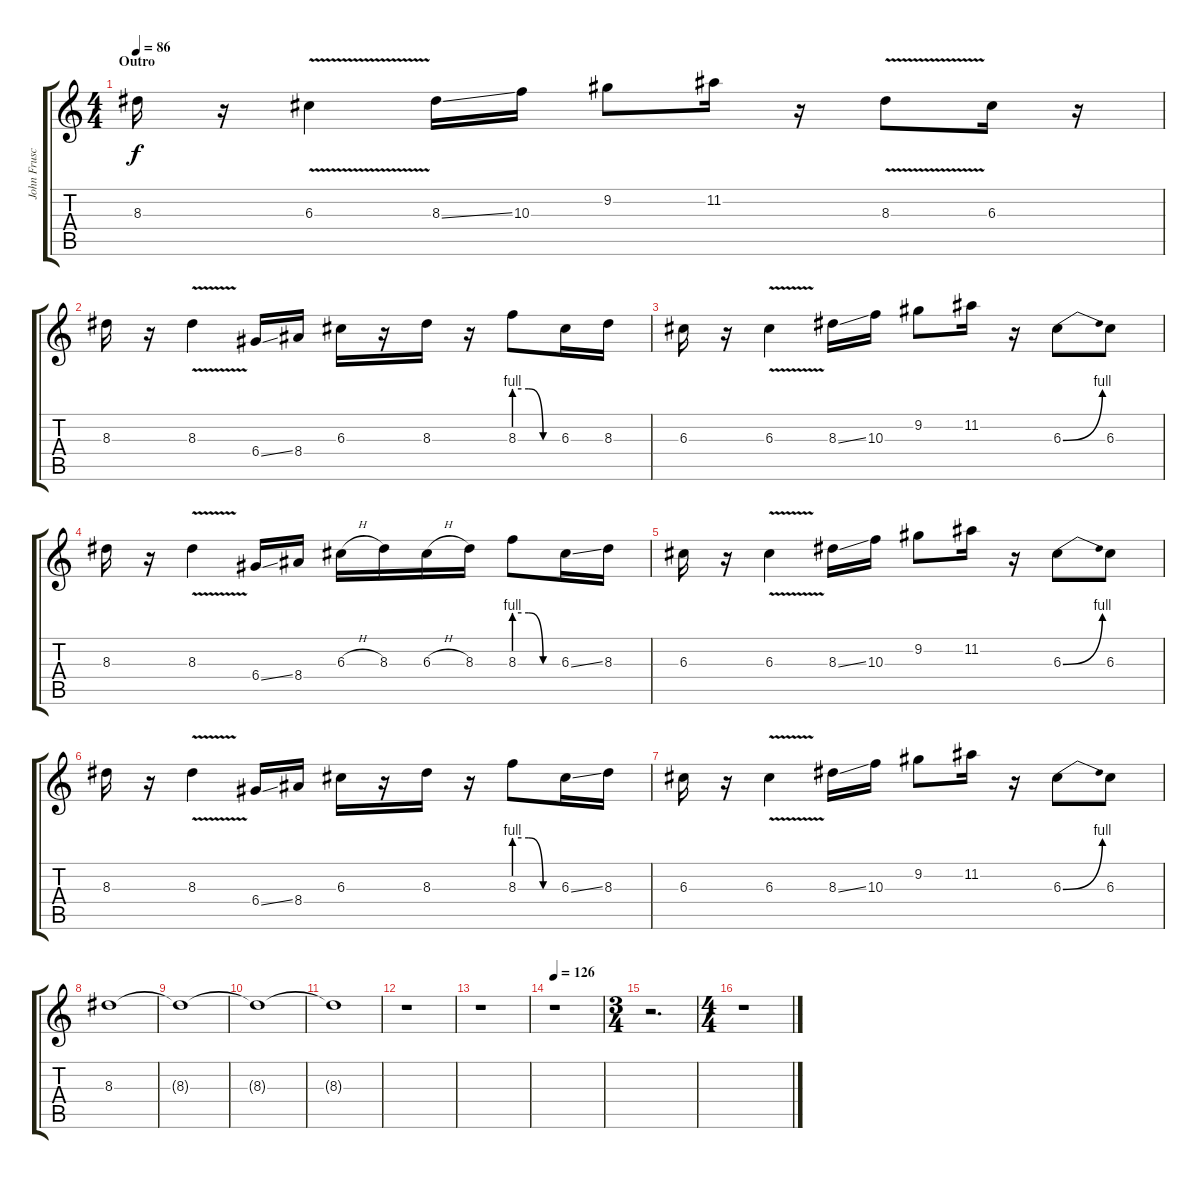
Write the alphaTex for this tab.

\track ("John Frusciante (Guitar 3)" "John Frusc") {instrument distortionguitar}
\staff {score tabs}
\tuning (E4 B3 G3 D3 A2 E2) {hide}
\ts (4 4)
\section ("" "Outro")
\tempo 86
\clef g2
\ks c
8.3.16{dy f} r.16 6.3{v}.4 8.3{ss}.16 10.3.16 9.2.8 11.2.16 r.16 8.3{v}.8 6.3.16 r.16 |
8.3.16 r.16 8.3{v}.4 6.4{ss}.16 8.4.16 6.3.16 r.16 8.3.16 r.16 8.3{be (custom 0 4 20 4 40 0 60 0)}.8 6.3.16 8.3.16 |
6.3.16 r.16 6.3{v}.4 8.3{ss}.16 10.3.16 9.2.8 11.2.16 r.16 6.3{be (bend 0 0 60 4)}.8 6.3.8 |
8.3.16 r.16 8.3{v}.4 6.4{ss}.16 8.4.16 6.3{h}.16 8.3.16 6.3{h}.16 8.3.16 8.3{be (custom 0 4 20 4 40 0 60 0)}.8 6.3{ss}.16 8.3.16 |
6.3.16 r.16 6.3{v}.4 8.3{ss}.16 10.3.16 9.2.8 11.2.16 r.16 6.3{be (bend 0 0 60 4)}.8 6.3.8 |
8.3.16 r.16 8.3{v}.4 6.4{ss}.16 8.4.16 6.3.16 r.16 8.3.16 r.16 8.3{be (custom 0 4 20 4 40 0 60 0)}.8 6.3{ss}.16 8.3.16 |
6.3.16 r.16 6.3{v}.4 8.3{ss}.16 10.3.16 9.2.8 11.2.16 r.16 6.3{be (bend 0 0 60 4)}.8 6.3.8 |
8.3.1{volume 0} |
8.3{t}.1 |
8.3{t}.1 |
8.3{t}.1 |
r.1 |
r.1 |
\tempo 126
r.1 |
\ts (3 4)
r.2{d} |
\ts (4 4)
r.1
